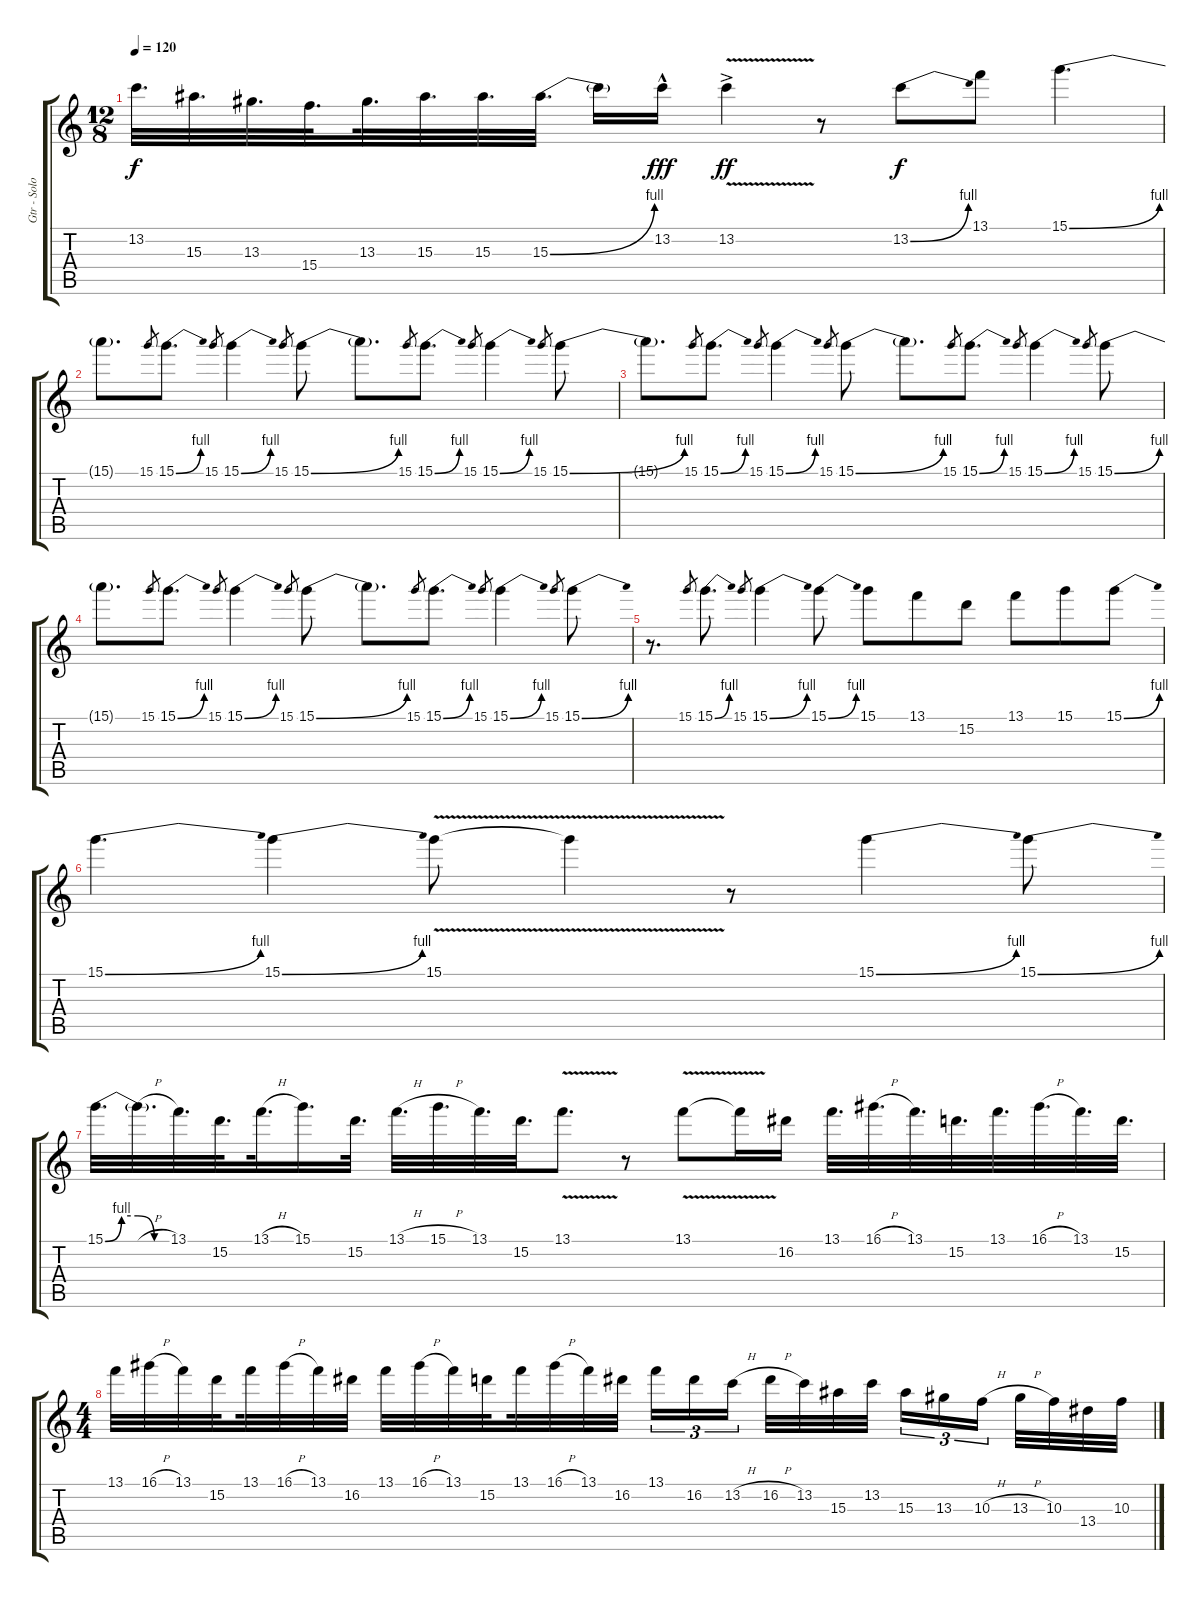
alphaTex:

\track ("Gtr - Solo" "Gtr - Solo") {instrument overdrivenguitar}
\staff {score tabs}
\tuning (E4 B3 G3 D3 A2 E2) {hide}
\ts (12 8)
\tempo 120
\clef g2
\ks c
13.2.32{d dy f} 15.3.32{d} 13.3.32{d} 15.4.32{d beam splitsecondary} 13.3.32{d} 15.3.32{d} 15.3.32{d} 15.3{be (bend 0 0 60 4)}.32{d} 15.3{t}.16 13.2{hac}.16{dy fff} 13.2{v ac}.4{dy ff} r.8 13.2{be (bend 0 0 60 4)}.8{dy f} 13.1.8 15.1{be (bend 0 0 60 4)}.4{d} |
15.1{t}.8{d} 15.1.8{gr} 15.1{be (bend 0 0 60 4)}.8{d} 15.1.8{gr} 15.1{be (bend 0 0 60 4)}.4 15.1.8{gr} 15.1{be (bend 0 0 60 4)}.8 15.1{t}.8{d} 15.1.8{gr} 15.1{be (bend 0 0 60 4)}.8{d} 15.1.8{gr} 15.1{be (bend 0 0 60 4)}.4 15.1.8{gr} 15.1{be (bend 0 0 60 4)}.8 |
15.1{t}.8{d} 15.1.8{gr} 15.1{be (bend 0 0 60 4)}.8{d} 15.1.8{gr} 15.1{be (bend 0 0 60 4)}.4 15.1.8{gr} 15.1{be (bend 0 0 60 4)}.8 15.1{t}.8{d} 15.1.8{gr} 15.1{be (bend 0 0 60 4)}.8{d} 15.1.8{gr} 15.1{be (bend 0 0 60 4)}.4 15.1.8{gr} 15.1{be (bend 0 0 60 4)}.8 |
15.1{t}.8{d} 15.1.8{gr} 15.1{be (bend 0 0 60 4)}.8{d} 15.1.8{gr} 15.1{be (bend 0 0 60 4)}.4 15.1.8{gr} 15.1{be (bend 0 0 60 4)}.8 15.1{t}.8{d} 15.1.8{gr} 15.1{be (bend 0 0 60 4)}.8{d} 15.1.8{gr} 15.1{be (bend 0 0 60 4)}.4 15.1.8{gr} 15.1{be (bend 0 0 60 4)}.8 |
r.8{d} 15.1.8{gr} 15.1{be (bend 0 0 60 4)}.8{d} 15.1.8{gr} 15.1{be (bend 0 0 60 4)}.4 15.1{be (bend 0 0 60 4)}.8 15.1.8 13.1.8 15.2.8 13.1.8 15.1.8 15.1{be (bend 0 0 60 4)}.8 |
15.1{be (bend 0 0 60 4)}.4{d} 15.1{be (bend 0 0 60 4)}.4 15.1{v}.8 15.1{t}.4 r.8 15.1{be (bend 0 0 60 4)}.4 15.1{be (bend 0 0 60 4)}.8 |
15.1{be (custom 0 0 15 4 30 4 45 0 60 0)}.32{d} 15.1{h t}.32{d} 13.1.32{d} 15.2.32{d beam splitsecondary} 13.1{h}.32{d} 15.1.16{d} 15.2.32{d} 13.1{h}.32{d} 15.1{h}.32{d} 13.1.32{d} 15.2.32{d} 13.1{v}.8{d} r.8 13.1{v}.8 13.1{t}.16 16.2.16 13.1.32{d} 16.1{h}.32{d} 13.1.32{d} 15.2.32{d} 13.1.32{d} 16.1{h}.32{d} 13.1.32{d} 15.2.32{d} |
\ts (4 4)
13.1.32 16.1{h}.32 13.1.32 15.2.32{beam splitsecondary} 13.1.32 16.1{h}.32 13.1.32 16.2.32 13.1.32 16.1{h}.32 13.1.32 15.2.32{beam splitsecondary} 13.1.32 16.1{h}.32 13.1.32 16.2.32 13.1.16{tu (3 2)} 16.2.16{tu (3 2)} 13.2{h}.16{tu (3 2) beam splitsecondary} 16.2{h}.32 13.2.32 15.3.32 13.2.32 15.3.16{tu (3 2)} 13.3.16{tu (3 2)} 10.3{h}.16{tu (3 2) beam splitsecondary} 13.3{h}.32 10.3.32 13.4.32 10.3.32
